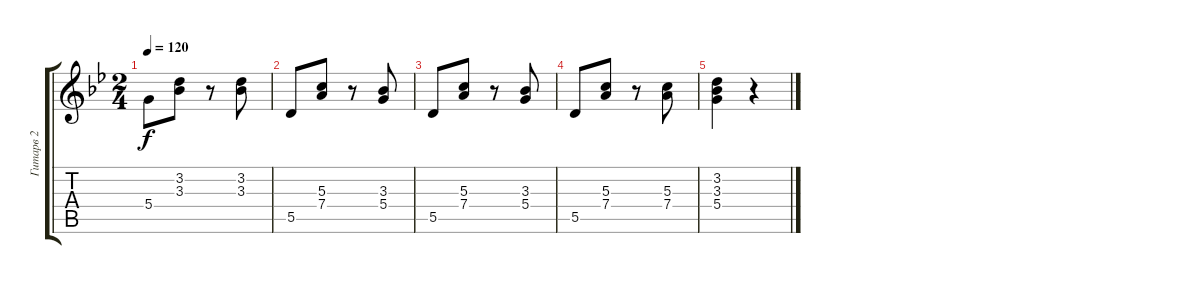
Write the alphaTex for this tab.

\track ("Гитарв 2" "Гитарв 2") {instrument acousticguitarsteel}
\staff {score tabs}
\tuning (E4 B3 G3 D3 A2 E2) {hide}
\ts (2 4)
\tempo 120
\clef g2
\ks gminor
5.4.8{dy f} (3.2 3.3).8 r.8 (3.2 3.3).8 |
5.5.8{volume 6} (5.3 7.4).8 r.8 (3.3 5.4).8 |
5.5.8 (5.3 7.4).8 r.8 (3.3 5.4).8 |
5.5.8 (5.3 7.4).8 r.8 (5.3 7.4).8 |
(3.2 3.3 5.4).4 r.4
